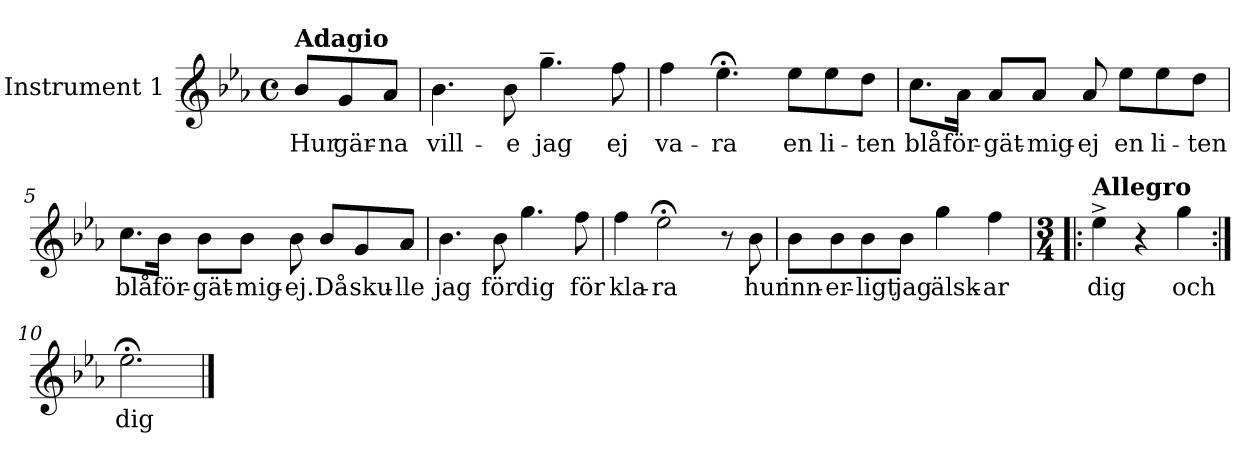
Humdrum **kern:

**kern	**text
*part1	*part1
*staff1	*staff1
*I"Instrument 1	*
*clefG2	*
*k[b-e-a-]	*
*M4/4	*
*met(c)	*
=1	=1
!LO:TX:a:B:t=Adagio	!
!	!LO:LY:b
8b-/L	Hur
!	!LO:LY:b
8g/	gär-
!	!LO:LY:b
8a-/J	-na
=2	=2
!	!LO:LY:b
4.b-\	vill-
!	!LO:LY:b
8b-\	-e
!	!LO:LY:b
4.gg~\	jag
!	!LO:LY:b
8ff\	ej
=3	=3
!	!LO:LY:b
4ff\	va-
!	!LO:LY:b
4.ee-;<\	-ra
!	!LO:LY:b
8ee-\L	en
!	!LO:LY:b
8ee-\	li-
!	!LO:LY:b
8dd\J	-ten
=4	=4
!	!LO:LY:b
8.cc\L	blå
!	!LO:LY:b
16a-\Jk	för-
!	!LO:LY:b
8a-/L	-gät-
!	!LO:LY:b
8a-/J	-mig-
!	!LO:LY:b
8a-/	-ej
!	!LO:LY:b
8ee-\L	en
!	!LO:LY:b
8ee-\	li-
!	!LO:LY:b
8dd\J	-ten
=5	=5
!	!LO:LY:b
8.cc\L	blå
!	!LO:LY:b
16b-\Jk	för-
!	!LO:LY:b
8b-\L	-gät-
!	!LO:LY:b
8b-\J	-mig-
!	!LO:LY:b
8b-\	-ej.
!	!LO:LY:b
8b-/L	Då
!	!LO:LY:b
8g/	sku-
!	!LO:LY:b
8a-/J	-lle
=6	=6
!	!LO:LY:b
4.b-\	jag
!	!LO:LY:b
8b-\	för
!	!LO:LY:b
4.gg\	dig
!	!LO:LY:b
8ff\	för
=7	=7
!	!LO:LY:b
4ff\	kla-
!	!LO:LY:b
2ee-;<\	-ra
8r	.
!	!LO:LY:b
8b-\	hur
=8	=8
!	!LO:LY:b
8b-\L	inn-
!	!LO:LY:b
8b-\	-er-
!	!LO:LY:b
8b-\	-ligt
!	!LO:LY:b
8b-\J	jag
!	!LO:LY:b
4gg\	älsk-
!	!LO:LY:b
4ff\	-ar
=9!|:	=9!|:
*M3/4	*
!LO:TX:a:B:t=Allegro	!
!	!LO:LY:b
4ee-^\	dig
4r	.
!	!LO:LY:b
4gg\	och
=10:|!	=10:|!
!	!LO:LY:b
2.ee-;<\	dig
==	==
*-	*-
